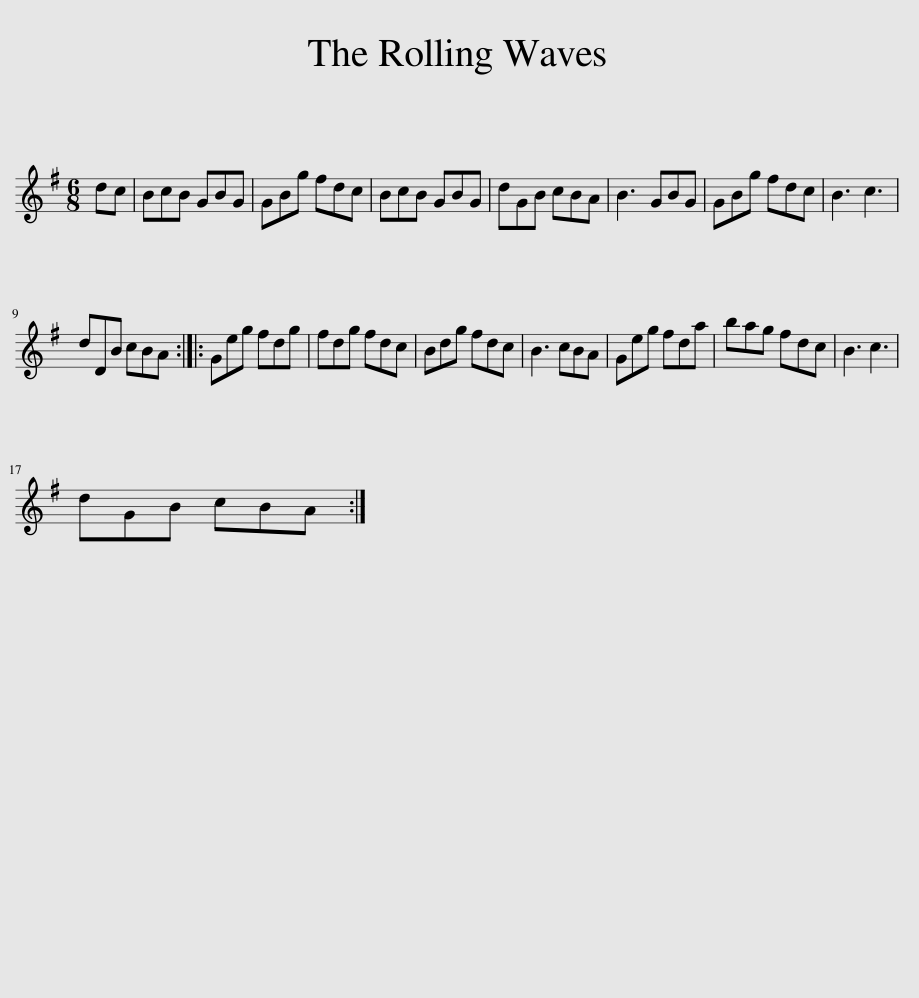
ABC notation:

X:1
L:1/8
M:6/8
I:linebreak $
K:G
V:1 treble
V:1
 dc | BcB GBG | GBg fdc | BcB GBG | dGB cBA | %5
 B3 GBG | GBg fdc | B3 c3 |$ dDB cBA :: Geg fdg | %10
 fdg fdc | Bdg fdc | B3 cBA | Geg fda | bag fdc | %15
 B3 c3 |$ dGB cBA :| %17
